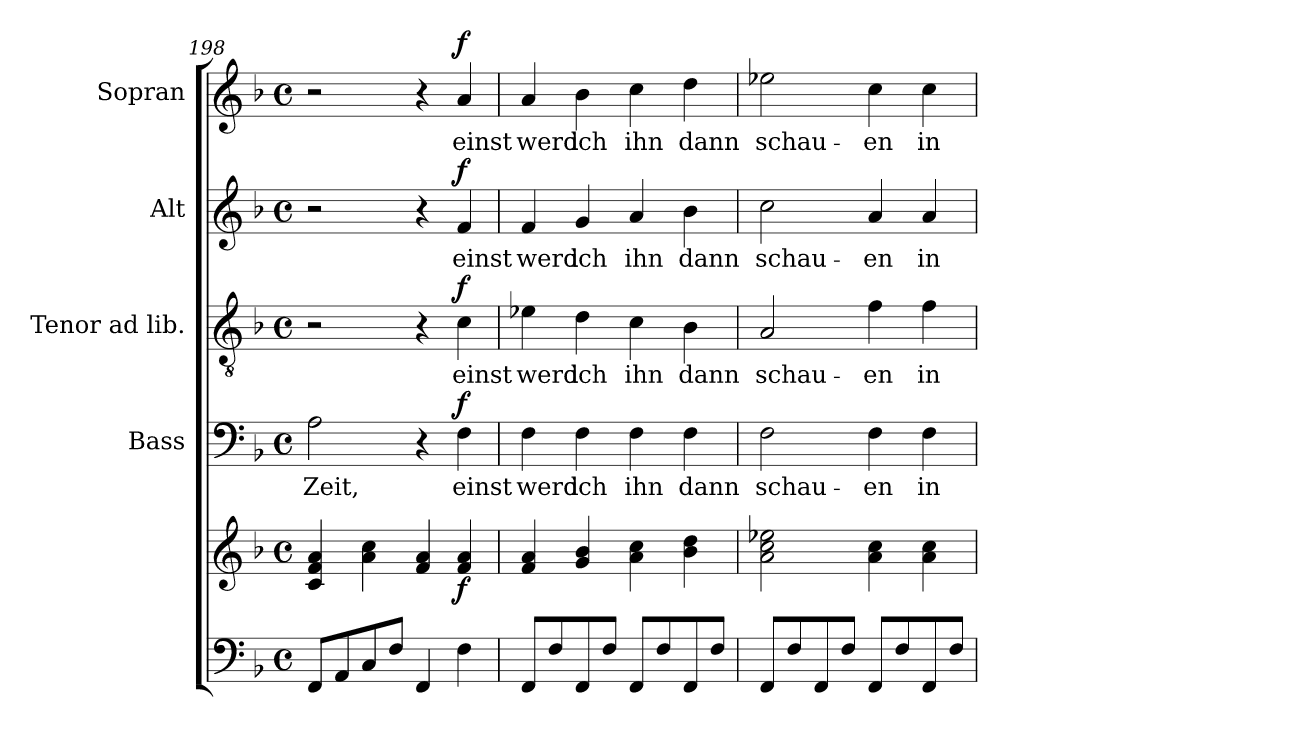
**kern	**kern	**dynam	**kern	**text	**dynam	**kern	**text	**dynam	**kern	**text	**dynam	**kern	**text	**dynam
*part5	*part5	*part5	*part4	*part4	*part4	*part3	*part3	*part3	*part2	*part2	*part2	*part1	*part1	*part1
*staff6	*staff5	*staff5/6	*staff4	*staff4	*staff4	*staff3	*staff3	*staff3	*staff2	*staff2	*staff2	*staff1	*staff1	*staff1
*	*	*	*I"Bass	*	*	*I"Tenor ad lib.	*	*	*I"Alt	*	*	*I"Sopran	*	*
*	*	*	*I'B.	*	*	*I'T.	*	*	*I'A.	*	*	*I'S.	*	*
*clefF4	*clefG2	*	*clefF4	*	*	*clefGv2	*	*	*clefG2	*	*	*clefG2	*	*
*k[b-]	*k[b-]	*	*k[b-]	*	*	*k[b-]	*	*	*k[b-]	*	*	*k[b-]	*	*
*F:	*F:	*	*F:	*	*	*F:	*	*	*F:	*	*	*F:	*	*
*M4/4	*M4/4	*	*M4/4	*	*	*M4/4	*	*	*M4/4	*	*	*M4/4	*	*
*met(c)	*met(c)	*	*met(c)	*	*	*met(c)	*	*	*met(c)	*	*	*met(c)	*	*
=198	=198	=198	=198	=198	=198	=198	=198	=198	=198	=198	=198	=198	=198	=198
!	!	!	!	!LO:LY:b	!	!	!	!	!	!	!	!	!	!
8FF/L	4c/ 4f/ 4a/	.	2A\	Zeit,	.	2r	.	.	2r	.	.	2r	.	.
8AA/	.	.	.	.	.	.	.	.	.	.	.	.	.	.
8C/	4a\ 4cc\	.	.	.	.	.	.	.	.	.	.	.	.	.
8F/J	.	.	.	.	.	.	.	.	.	.	.	.	.	.
4FF/	4f/ 4a/	.	4r	.	.	4r	.	.	4r	.	.	4r	.	.
!	!	!LO:DY:b	!	!LO:LY:b	!LO:DY:a	!	!LO:LY:b	!LO:DY:a	!	!LO:LY:b	!LO:DY:a	!	!LO:LY:b	!LO:DY:a
4F\	4f/ 4a/	f	4F\	einst	f	4c\	einst	f	4f/	einst	f	4a/	einst	f
=199	=199	=199	=199	=199	=199	=199	=199	=199	=199	=199	=199	=199	=199	=199
!	!	!	!	!LO:LY:b	!	!	!LO:LY:b	!	!	!LO:LY:b	!	!	!LO:LY:b	!
8FF/L	4f/ 4a/	.	4F\	werd	.	4e-X\	werd	.	4f/	werd	.	4a/	werd	.
8F/	.	.	.	.	.	.	.	.	.	.	.	.	.	.
!	!	!	!	!LO:LY:b	!	!	!LO:LY:b	!	!	!LO:LY:b	!	!	!LO:LY:b	!
8FF/	4g/ 4b-/	.	4F\	ich	.	4d\	ich	.	4g/	ich	.	4b-\	ich	.
8F/J	.	.	.	.	.	.	.	.	.	.	.	.	.	.
!	!	!	!	!LO:LY:b	!	!	!LO:LY:b	!	!	!LO:LY:b	!	!	!LO:LY:b	!
8FF/L	4a\ 4cc\	.	4F\	ihn	.	4c\	ihn	.	4a/	ihn	.	4cc\	ihn	.
8F/	.	.	.	.	.	.	.	.	.	.	.	.	.	.
!	!	!	!	!LO:LY:b	!	!	!LO:LY:b	!	!	!LO:LY:b	!	!	!LO:LY:b	!
8FF/	4b-\ 4dd\	.	4F\	dann	.	4B-\	dann	.	4b-\	dann	.	4dd\	dann	.
8F/J	.	.	.	.	.	.	.	.	.	.	.	.	.	.
!!LO:LB:g=z
=200	=200	=200	=200	=200	=200	=200	=200	=200	=200	=200	=200	=200	=200	=200
!	!	!	!	!LO:LY:b	!	!	!LO:LY:b	!	!	!LO:LY:b	!	!	!LO:LY:b	!
8FF/L	2a\ 2cc\ 2ee-X\	.	2F\	schau-	.	2A/	schau-	.	2cc\	schau-	.	2ee-X\	schau-	.
8F/	.	.	.	.	.	.	.	.	.	.	.	.	.	.
8FF/	.	.	.	.	.	.	.	.	.	.	.	.	.	.
8F/J	.	.	.	.	.	.	.	.	.	.	.	.	.	.
!	!	!	!	!LO:LY:b	!	!	!LO:LY:b	!	!	!LO:LY:b	!	!	!LO:LY:b	!
8FF/L	4a\ 4cc\	.	4F\	-en	.	4f\	-en	.	4a/	-en	.	4cc\	-en	.
8F/	.	.	.	.	.	.	.	.	.	.	.	.	.	.
!	!	!	!	!LO:LY:b	!	!	!LO:LY:b	!	!	!LO:LY:b	!	!	!LO:LY:b	!
8FF/	4a\ 4cc\	.	4F\	in	.	4f\	in	.	4a/	in	.	4cc\	in	.
8F/J	.	.	.	.	.	.	.	.	.	.	.	.	.	.
=	=	=	=	=	=	=	=	=	=	=	=	=	=	=
*-	*-	*-	*-	*-	*-	*-	*-	*-	*-	*-	*-	*-	*-	*-
